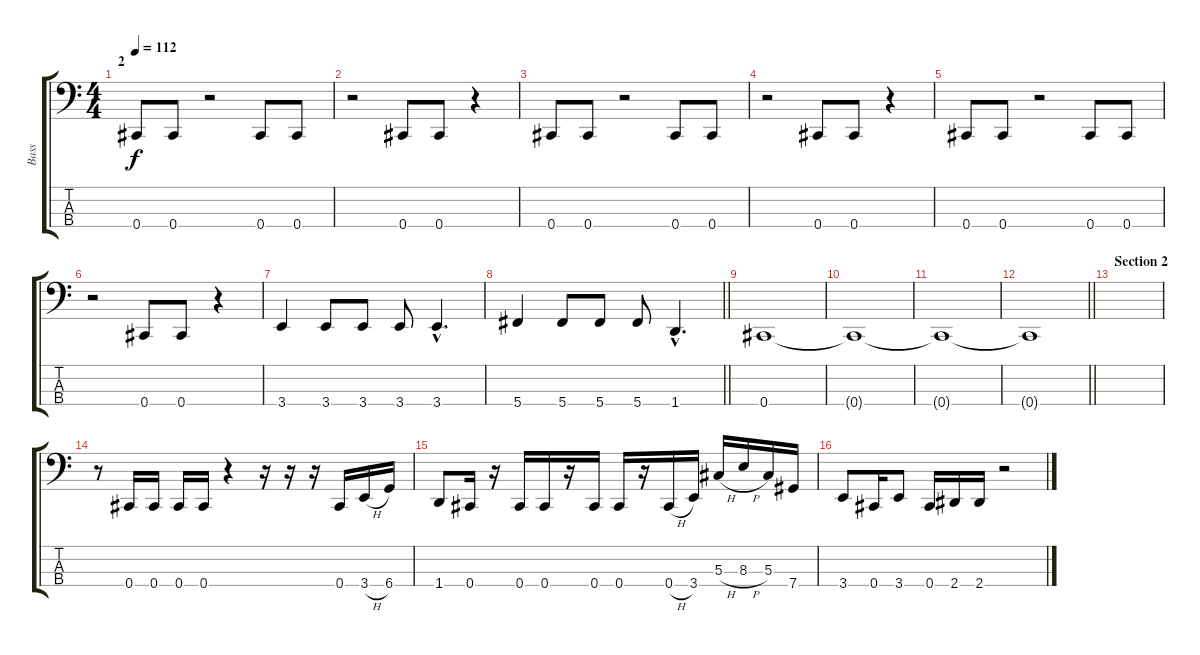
\track ("Bass" "Bass") {instrument electricbassfinger}
\staff {score tabs}
\tuning (Gb2 Db2 Ab1 Db1) {hide}
\ts (4 4)
\section ("" "2")
\tempo 112
\clef f4
\ks c
0.4.8{dy f} 0.4.8 r.2 0.4.8 0.4.8 |
r.2 0.4.8 0.4.8 r.4 |
0.4.8 0.4.8 r.2 0.4.8 0.4.8 |
r.2 0.4.8 0.4.8 r.4 |
0.4.8 0.4.8 r.2 0.4.8 0.4.8 |
r.2 0.4.8 0.4.8 r.4 |
3.4.4 3.4.8 3.4.8 3.4.8 3.4{hac}.4{d} |
\barLineRight lightlight
5.4.4 5.4.8 5.4.8 5.4.8 1.4{hac}.4{d} |
0.4.1 |
0.4{t}.1 |
0.4{t}.1 |
\barLineRight lightlight
0.4{t}.1 |
\section ("" "Section 2")
|
r.8 0.4.16 0.4.16 0.4.16 0.4.16 r.4 r.16 r.16 r.16 0.4.16 3.4{h}.16 6.4.16 |
1.4.8 0.4.16 r.16 0.4.16 0.4.16 r.16 0.4.16 0.4.16 r.16 0.4{h}.16 3.4.16 5.3{h}.16 8.3{h}.16 5.3.16 7.4.16 |
3.4.8 0.4.16 3.4.8 0.4.16 2.4.16 2.4.16 r.2
